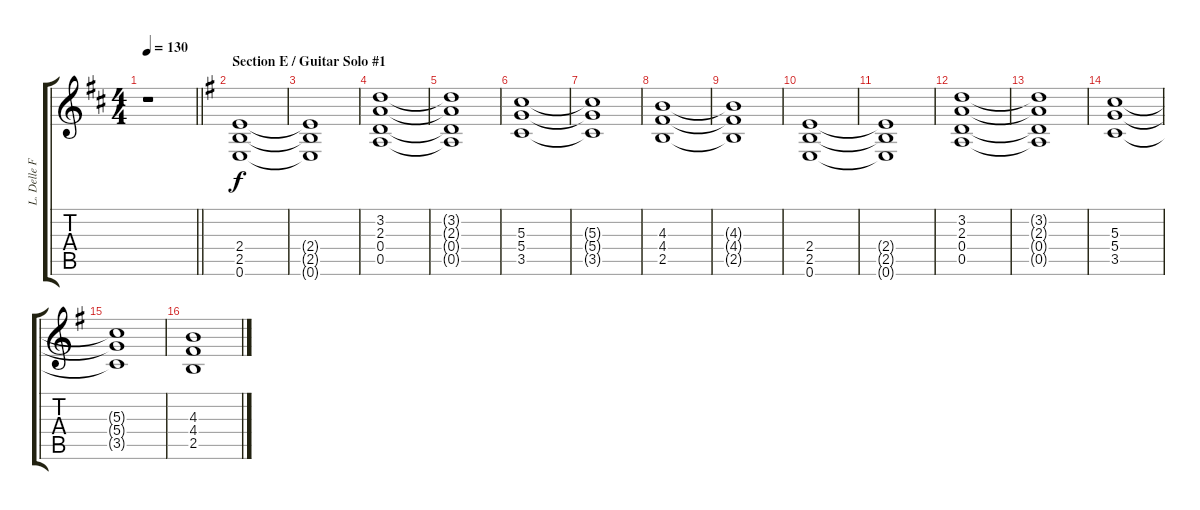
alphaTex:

\track ("L. Delle Fave (Dist. Guitar R)" "L. Delle F") {instrument overdrivenguitar}
\staff {score tabs}
\tuning (E4 B3 G3 D3 A2 E2) {hide}
\ts (4 4)
\tempo 130
\clef g2
\barLineRight lightlight
\ks bminor
r.1{dy f} |
\section ("" "Section E / Guitar Solo #1")
\ks eminor
(2.4 2.5 0.6).1{volume 9} |
(2.4{t} 2.5{t} 0.6{t}).1 |
(3.2 2.3 0.4 0.5).1 |
(3.2{t} 2.3{t} 0.4{t} 0.5{t}).1 |
(5.3 5.4 3.5).1 |
(5.3{t} 5.4{t} 3.5{t}).1 |
(4.3 4.4 2.5).1 |
(4.3{t} 4.4{t} 2.5{t}).1 |
(2.4 2.5 0.6).1 |
(2.4{t} 2.5{t} 0.6{t}).1 |
(3.2 2.3 0.4 0.5).1 |
(3.2{t} 2.3{t} 0.4{t} 0.5{t}).1 |
(5.3 5.4 3.5).1 |
(5.3{t} 5.4{t} 3.5{t}).1 |
(4.3 4.4 2.5).1
